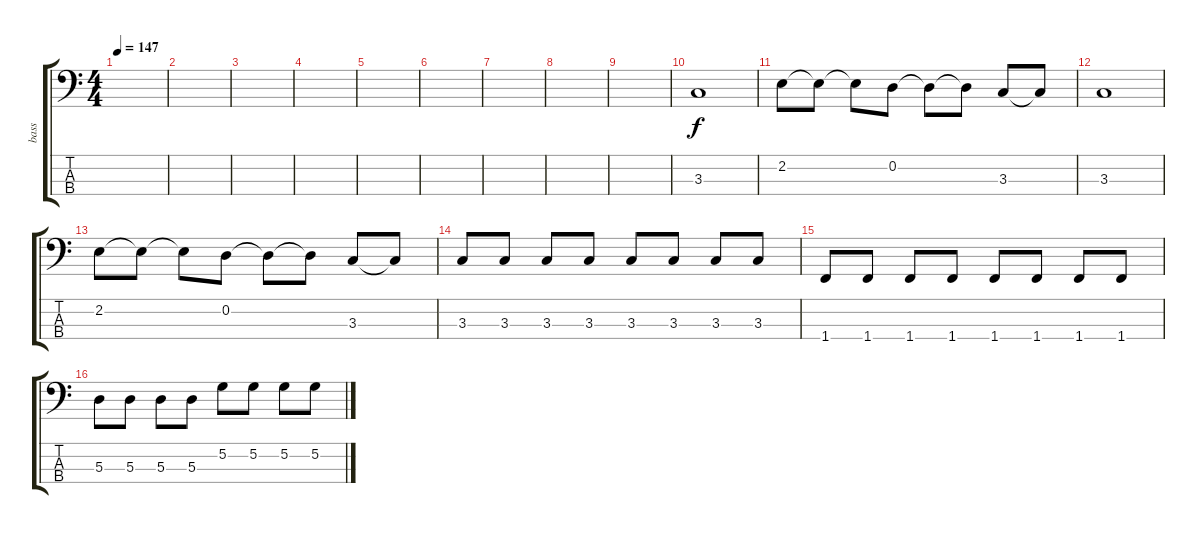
\track ("bass" "bass") {instrument electricbassfinger}
\staff {score tabs}
\tuning (G2 D2 A1 E1) {hide}
\ts (4 4)
\tempo 147
\clef f4
\ks c
|
|
|
|
|
|
|
|
|
3.3.1 |
2.2.8 2.2{t}.8 2.2{t}.8 0.2.8 0.2{t}.8 0.2{t}.8 3.3.8 3.3{t}.8 |
3.3.1 |
2.2.8 2.2{t}.8 2.2{t}.8 0.2.8 0.2{t}.8 0.2{t}.8 3.3.8 3.3{t}.8 |
3.3.8 3.3.8 3.3.8 3.3.8 3.3.8 3.3.8 3.3.8 3.3.8 |
1.4.8 1.4.8 1.4.8 1.4.8 1.4.8 1.4.8 1.4.8 1.4.8 |
5.3.8 5.3.8 5.3.8 5.3.8 5.2.8 5.2.8 5.2.8 5.2.8
